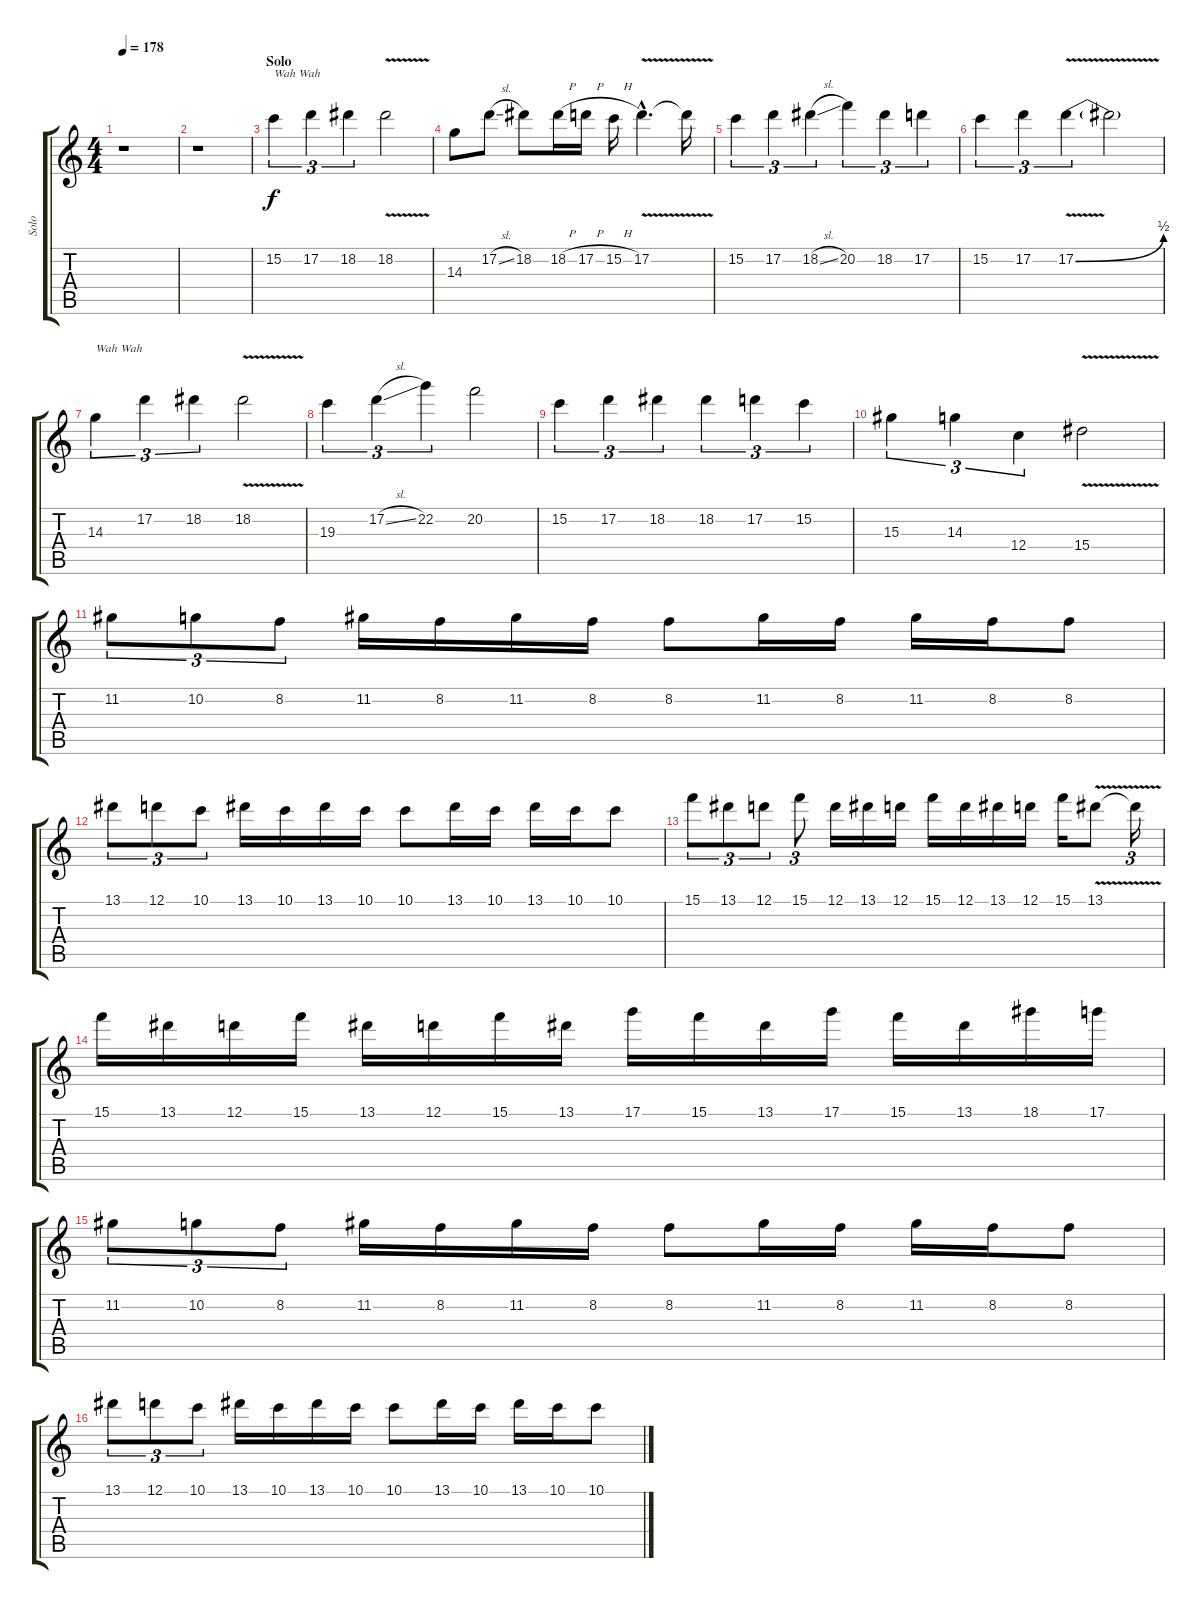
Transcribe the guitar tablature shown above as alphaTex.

\track ("Solo" "Solo") {instrument distortionguitar}
\staff {score tabs}
\tuning (D4 A3 F3 C3 G2 C2) {hide}
\ts (4 4)
\tempo 178
\clef g2
\ks c
r.1{dy f} |
r.1 |
\section ("" "Solo")
15.2.4{tu (3 2) txt "Wah Wah"} 17.2.4{tu (3 2)} 18.2.4{tu (3 2)} 18.2{v}.2 |
14.3.8 17.2{sl}.8 18.2.8 18.2{h}.16 17.2{h}.16 15.2{h}.16 17.2{v hac}.4{d} 17.2{t}.16 |
15.2.4{tu (3 2)} 17.2.4{tu (3 2)} 18.2{sl}.4{tu (3 2)} 20.2.4{tu (3 2)} 18.2.4{tu (3 2)} 17.2.4{tu (3 2)} |
15.2.4{tu (3 2)} 17.2.4{tu (3 2)} 17.2{be (bend 0 0 60 2) v}.4{tu (3 2)} 17.2{t}.2 |
14.3.4{tu (3 2) txt "Wah Wah"} 17.2.4{tu (3 2)} 18.2.4{tu (3 2)} 18.2{v}.2 |
19.3.4{tu (3 2)} 17.2{sl}.4{tu (3 2)} 22.2.4{tu (3 2)} 20.2.2 |
15.2.4{tu (3 2)} 17.2.4{tu (3 2)} 18.2.4{tu (3 2)} 18.2.4{tu (3 2)} 17.2.4{tu (3 2)} 15.2.4{tu (3 2)} |
15.3.4{tu (3 2)} 14.3.4{tu (3 2)} 12.4.4{tu (3 2)} 15.4{v}.2 |
11.2.8{tu (3 2)} 10.2.8{tu (3 2)} 8.2.8{tu (3 2)} 11.2.16 8.2.16 11.2.16 8.2.16 8.2.8 11.2.16 8.2.16 11.2.16 8.2.16 8.2.8 |
13.1.8{tu (3 2)} 12.1.8{tu (3 2)} 10.1.8{tu (3 2)} 13.1.16 10.1.16 13.1.16 10.1.16 10.1.8 13.1.16 10.1.16 13.1.16 10.1.16 10.1.8 |
15.1.8{tu (3 2)} 13.1.8{tu (3 2)} 12.1.8{tu (3 2)} 15.1.8{tu (3 2)} 12.1.16 13.1.16 12.1.16 15.1.16 12.1.16 13.1.16 12.1.16 15.1.16 13.1{v}.8 13.1{t}.16{tu (3 2)} |
15.1.16 13.1.16 12.1.16 15.1.16 13.1.16 12.1.16 15.1.16 13.1.16 17.1.16 15.1.16 13.1.16 17.1.16 15.1.16 13.1.16 18.1.16 17.1.16 |
11.2.8{tu (3 2)} 10.2.8{tu (3 2)} 8.2.8{tu (3 2)} 11.2.16 8.2.16 11.2.16 8.2.16 8.2.8 11.2.16 8.2.16 11.2.16 8.2.16 8.2.8 |
13.1.8{tu (3 2)} 12.1.8{tu (3 2)} 10.1.8{tu (3 2)} 13.1.16 10.1.16 13.1.16 10.1.16 10.1.8 13.1.16 10.1.16 13.1.16 10.1.16 10.1.8
